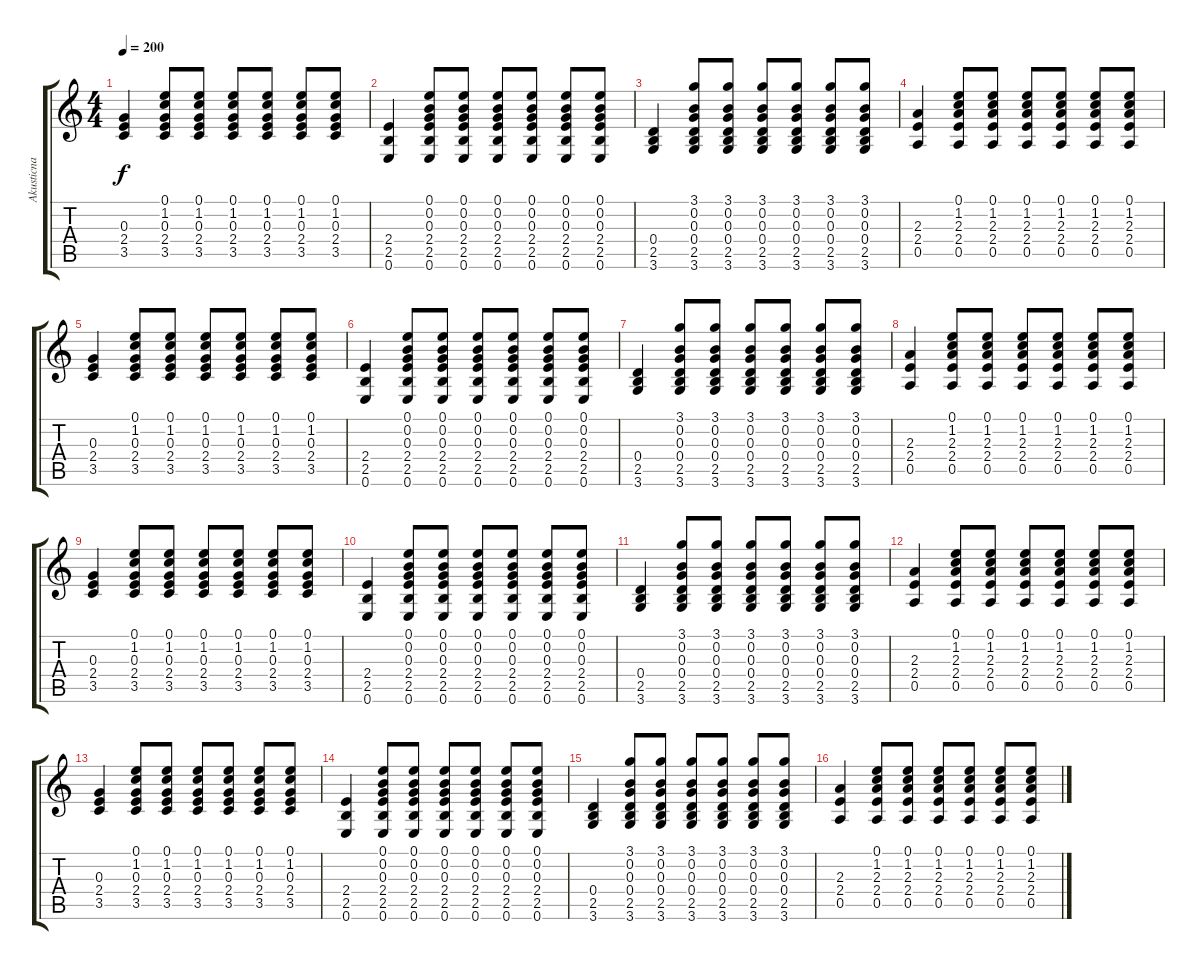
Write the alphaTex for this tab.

\track ("Akusticna gitara" "Akusticna ") {instrument acousticguitarsteel}
\staff {score tabs}
\tuning (E4 B3 G3 D3 A2 E2) {hide}
\ts (4 4)
\tempo 200
\clef g2
\ks c
(0.3 2.4 3.5).4{dy f} (0.1 1.2 0.3 2.4 3.5).8 (0.1 1.2 0.3 2.4 3.5).8 (0.1 1.2 0.3 2.4 3.5).8 (0.1 1.2 0.3 2.4 3.5).8 (0.1 1.2 0.3 2.4 3.5).8 (0.1 1.2 0.3 2.4 3.5).8 |
(2.4 2.5 0.6).4 (0.1 0.2 0.3 2.4 2.5 0.6).8 (0.1 0.2 0.3 2.4 2.5 0.6).8 (0.1 0.2 0.3 2.4 2.5 0.6).8 (0.1 0.2 0.3 2.4 2.5 0.6).8 (0.1 0.2 0.3 2.4 2.5 0.6).8 (0.1 0.2 0.3 2.4 2.5 0.6).8 |
(0.4 2.5 3.6).4 (3.1 0.2 0.3 0.4 2.5 3.6).8 (3.1 0.2 0.3 0.4 2.5 3.6).8 (3.1 0.2 0.3 0.4 2.5 3.6).8 (3.1 0.2 0.3 0.4 2.5 3.6).8 (3.1 0.2 0.3 0.4 2.5 3.6).8 (3.1 0.2 0.3 0.4 2.5 3.6).8 |
(2.3 2.4 0.5).4 (0.1 1.2 2.3 2.4 0.5).8 (0.1 1.2 2.3 2.4 0.5).8 (0.1 1.2 2.3 2.4 0.5).8 (0.1 1.2 2.3 2.4 0.5).8 (0.1 1.2 2.3 2.4 0.5).8 (0.1 1.2 2.3 2.4 0.5).8 |
(0.3 2.4 3.5).4 (0.1 1.2 0.3 2.4 3.5).8 (0.1 1.2 0.3 2.4 3.5).8 (0.1 1.2 0.3 2.4 3.5).8 (0.1 1.2 0.3 2.4 3.5).8 (0.1 1.2 0.3 2.4 3.5).8 (0.1 1.2 0.3 2.4 3.5).8 |
(2.4 2.5 0.6).4 (0.1 0.2 0.3 2.4 2.5 0.6).8 (0.1 0.2 0.3 2.4 2.5 0.6).8 (0.1 0.2 0.3 2.4 2.5 0.6).8 (0.1 0.2 0.3 2.4 2.5 0.6).8 (0.1 0.2 0.3 2.4 2.5 0.6).8 (0.1 0.2 0.3 2.4 2.5 0.6).8 |
(0.4 2.5 3.6).4 (3.1 0.2 0.3 0.4 2.5 3.6).8 (3.1 0.2 0.3 0.4 2.5 3.6).8 (3.1 0.2 0.3 0.4 2.5 3.6).8 (3.1 0.2 0.3 0.4 2.5 3.6).8 (3.1 0.2 0.3 0.4 2.5 3.6).8 (3.1 0.2 0.3 0.4 2.5 3.6).8 |
(2.3 2.4 0.5).4 (0.1 1.2 2.3 2.4 0.5).8 (0.1 1.2 2.3 2.4 0.5).8 (0.1 1.2 2.3 2.4 0.5).8 (0.1 1.2 2.3 2.4 0.5).8 (0.1 1.2 2.3 2.4 0.5).8 (0.1 1.2 2.3 2.4 0.5).8 |
(0.3 2.4 3.5).4 (0.1 1.2 0.3 2.4 3.5).8 (0.1 1.2 0.3 2.4 3.5).8 (0.1 1.2 0.3 2.4 3.5).8 (0.1 1.2 0.3 2.4 3.5).8 (0.1 1.2 0.3 2.4 3.5).8 (0.1 1.2 0.3 2.4 3.5).8 |
(2.4 2.5 0.6).4 (0.1 0.2 0.3 2.4 2.5 0.6).8 (0.1 0.2 0.3 2.4 2.5 0.6).8 (0.1 0.2 0.3 2.4 2.5 0.6).8 (0.1 0.2 0.3 2.4 2.5 0.6).8 (0.1 0.2 0.3 2.4 2.5 0.6).8 (0.1 0.2 0.3 2.4 2.5 0.6).8 |
(0.4 2.5 3.6).4 (3.1 0.2 0.3 0.4 2.5 3.6).8 (3.1 0.2 0.3 0.4 2.5 3.6).8 (3.1 0.2 0.3 0.4 2.5 3.6).8 (3.1 0.2 0.3 0.4 2.5 3.6).8 (3.1 0.2 0.3 0.4 2.5 3.6).8 (3.1 0.2 0.3 0.4 2.5 3.6).8 |
(2.3 2.4 0.5).4 (0.1 1.2 2.3 2.4 0.5).8 (0.1 1.2 2.3 2.4 0.5).8 (0.1 1.2 2.3 2.4 0.5).8 (0.1 1.2 2.3 2.4 0.5).8 (0.1 1.2 2.3 2.4 0.5).8 (0.1 1.2 2.3 2.4 0.5).8 |
(0.3 2.4 3.5).4 (0.1 1.2 0.3 2.4 3.5).8 (0.1 1.2 0.3 2.4 3.5).8 (0.1 1.2 0.3 2.4 3.5).8 (0.1 1.2 0.3 2.4 3.5).8 (0.1 1.2 0.3 2.4 3.5).8 (0.1 1.2 0.3 2.4 3.5).8 |
(2.4 2.5 0.6).4 (0.1 0.2 0.3 2.4 2.5 0.6).8 (0.1 0.2 0.3 2.4 2.5 0.6).8 (0.1 0.2 0.3 2.4 2.5 0.6).8 (0.1 0.2 0.3 2.4 2.5 0.6).8 (0.1 0.2 0.3 2.4 2.5 0.6).8 (0.1 0.2 0.3 2.4 2.5 0.6).8 |
(0.4 2.5 3.6).4 (3.1 0.2 0.3 0.4 2.5 3.6).8 (3.1 0.2 0.3 0.4 2.5 3.6).8 (3.1 0.2 0.3 0.4 2.5 3.6).8 (3.1 0.2 0.3 0.4 2.5 3.6).8 (3.1 0.2 0.3 0.4 2.5 3.6).8 (3.1 0.2 0.3 0.4 2.5 3.6).8 |
(2.3 2.4 0.5).4 (0.1 1.2 2.3 2.4 0.5).8 (0.1 1.2 2.3 2.4 0.5).8 (0.1 1.2 2.3 2.4 0.5).8 (0.1 1.2 2.3 2.4 0.5).8 (0.1 1.2 2.3 2.4 0.5).8 (0.1 1.2 2.3 2.4 0.5).8
